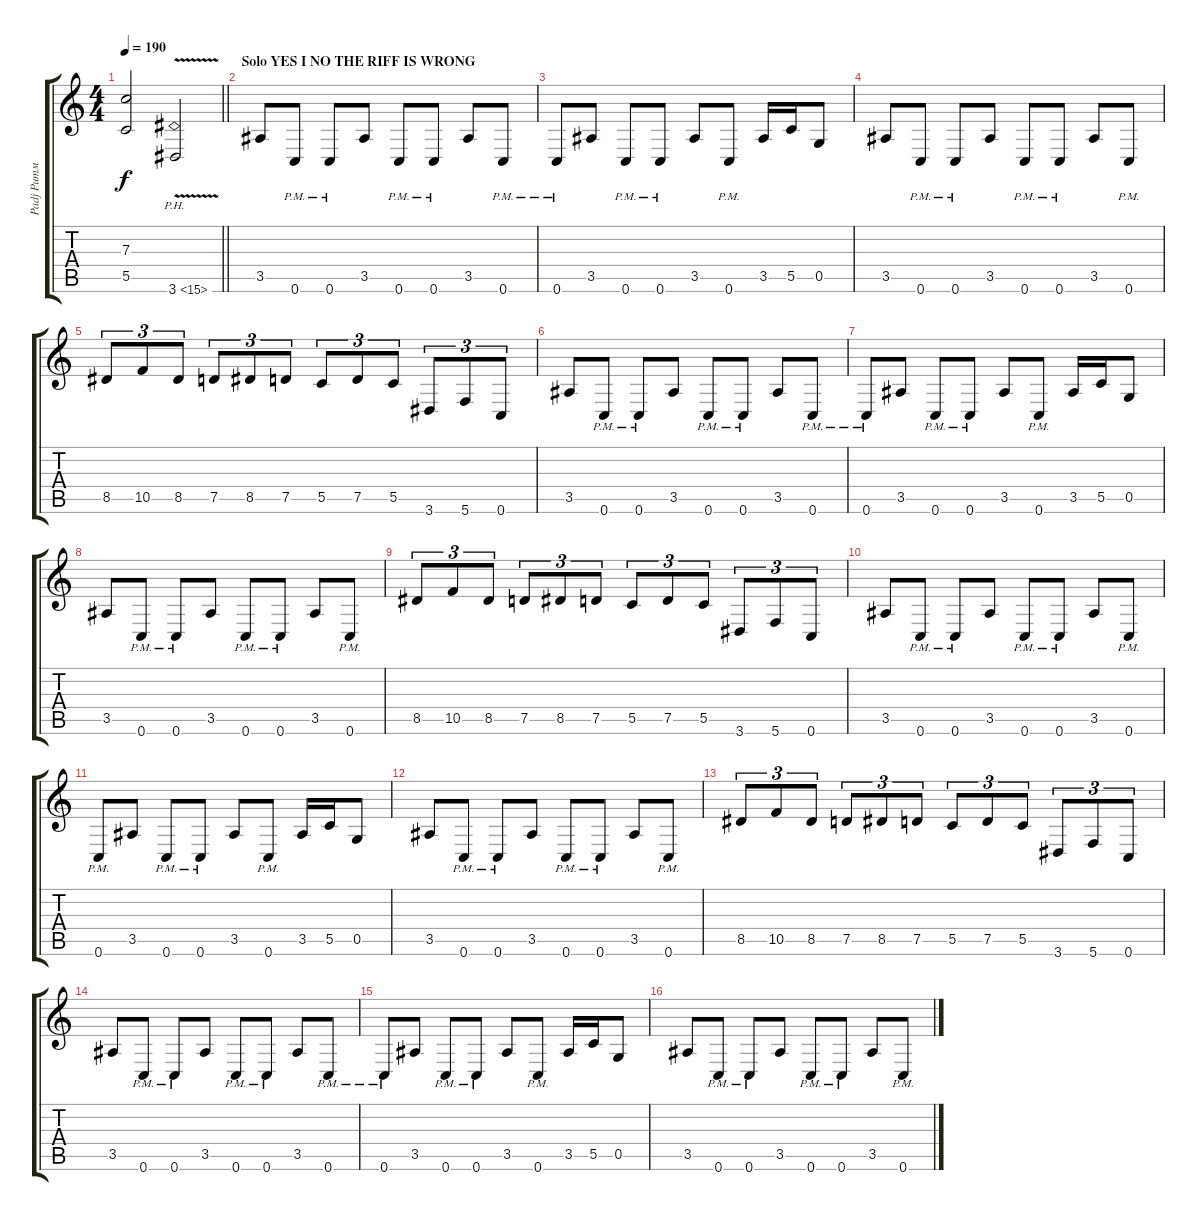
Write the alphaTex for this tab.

\track ("Padj Ритм" "Padj Ритм") {instrument overdrivenguitar}
\staff {score tabs}
\tuning (D4 A3 F3 C3 G2 C2) {hide}
\ts (4 4)
\tempo 190
\clef g2
\barLineRight lightlight
\ks c
(7.3{t} 5.5{t}).2{dy f} 3.6{ph 12 v}.2 |
\section ("" "Solo YES I NO THE RIFF IS WRONG")
3.5.8 0.6{pm}.8 0.6{pm}.8 3.5.8 0.6{pm}.8 0.6{pm}.8 3.5.8 0.6{pm}.8 |
0.6{pm}.8 3.5.8 0.6{pm}.8 0.6{pm}.8 3.5.8 0.6{pm}.8 3.5.16 5.5.16 0.5.8 |
3.5.8 0.6{pm}.8 0.6{pm}.8 3.5.8 0.6{pm}.8 0.6{pm}.8 3.5.8 0.6{pm}.8 |
8.5.8{tu (3 2)} 10.5.8{tu (3 2)} 8.5.8{tu (3 2)} 7.5.8{tu (3 2)} 8.5.8{tu (3 2)} 7.5.8{tu (3 2)} 5.5.8{tu (3 2)} 7.5.8{tu (3 2)} 5.5.8{tu (3 2)} 3.6.8{tu (3 2)} 5.6.8{tu (3 2)} 0.6.8{tu (3 2)} |
3.5.8 0.6{pm}.8 0.6{pm}.8 3.5.8 0.6{pm}.8 0.6{pm}.8 3.5.8 0.6{pm}.8 |
0.6{pm}.8 3.5.8 0.6{pm}.8 0.6{pm}.8 3.5.8 0.6{pm}.8 3.5.16 5.5.16 0.5.8 |
3.5.8 0.6{pm}.8 0.6{pm}.8 3.5.8 0.6{pm}.8 0.6{pm}.8 3.5.8 0.6{pm}.8 |
8.5.8{tu (3 2)} 10.5.8{tu (3 2)} 8.5.8{tu (3 2)} 7.5.8{tu (3 2)} 8.5.8{tu (3 2)} 7.5.8{tu (3 2)} 5.5.8{tu (3 2)} 7.5.8{tu (3 2)} 5.5.8{tu (3 2)} 3.6.8{tu (3 2)} 5.6.8{tu (3 2)} 0.6.8{tu (3 2)} |
3.5.8 0.6{pm}.8 0.6{pm}.8 3.5.8 0.6{pm}.8 0.6{pm}.8 3.5.8 0.6{pm}.8 |
0.6{pm}.8 3.5.8 0.6{pm}.8 0.6{pm}.8 3.5.8 0.6{pm}.8 3.5.16 5.5.16 0.5.8 |
3.5.8 0.6{pm}.8 0.6{pm}.8 3.5.8 0.6{pm}.8 0.6{pm}.8 3.5.8 0.6{pm}.8 |
8.5.8{tu (3 2)} 10.5.8{tu (3 2)} 8.5.8{tu (3 2)} 7.5.8{tu (3 2)} 8.5.8{tu (3 2)} 7.5.8{tu (3 2)} 5.5.8{tu (3 2)} 7.5.8{tu (3 2)} 5.5.8{tu (3 2)} 3.6.8{tu (3 2)} 5.6.8{tu (3 2)} 0.6.8{tu (3 2)} |
3.5.8 0.6{pm}.8 0.6{pm}.8 3.5.8 0.6{pm}.8 0.6{pm}.8 3.5.8 0.6{pm}.8 |
0.6{pm}.8 3.5.8 0.6{pm}.8 0.6{pm}.8 3.5.8 0.6{pm}.8 3.5.16 5.5.16 0.5.8 |
3.5.8 0.6{pm}.8 0.6{pm}.8 3.5.8 0.6{pm}.8 0.6{pm}.8 3.5.8 0.6{pm}.8
